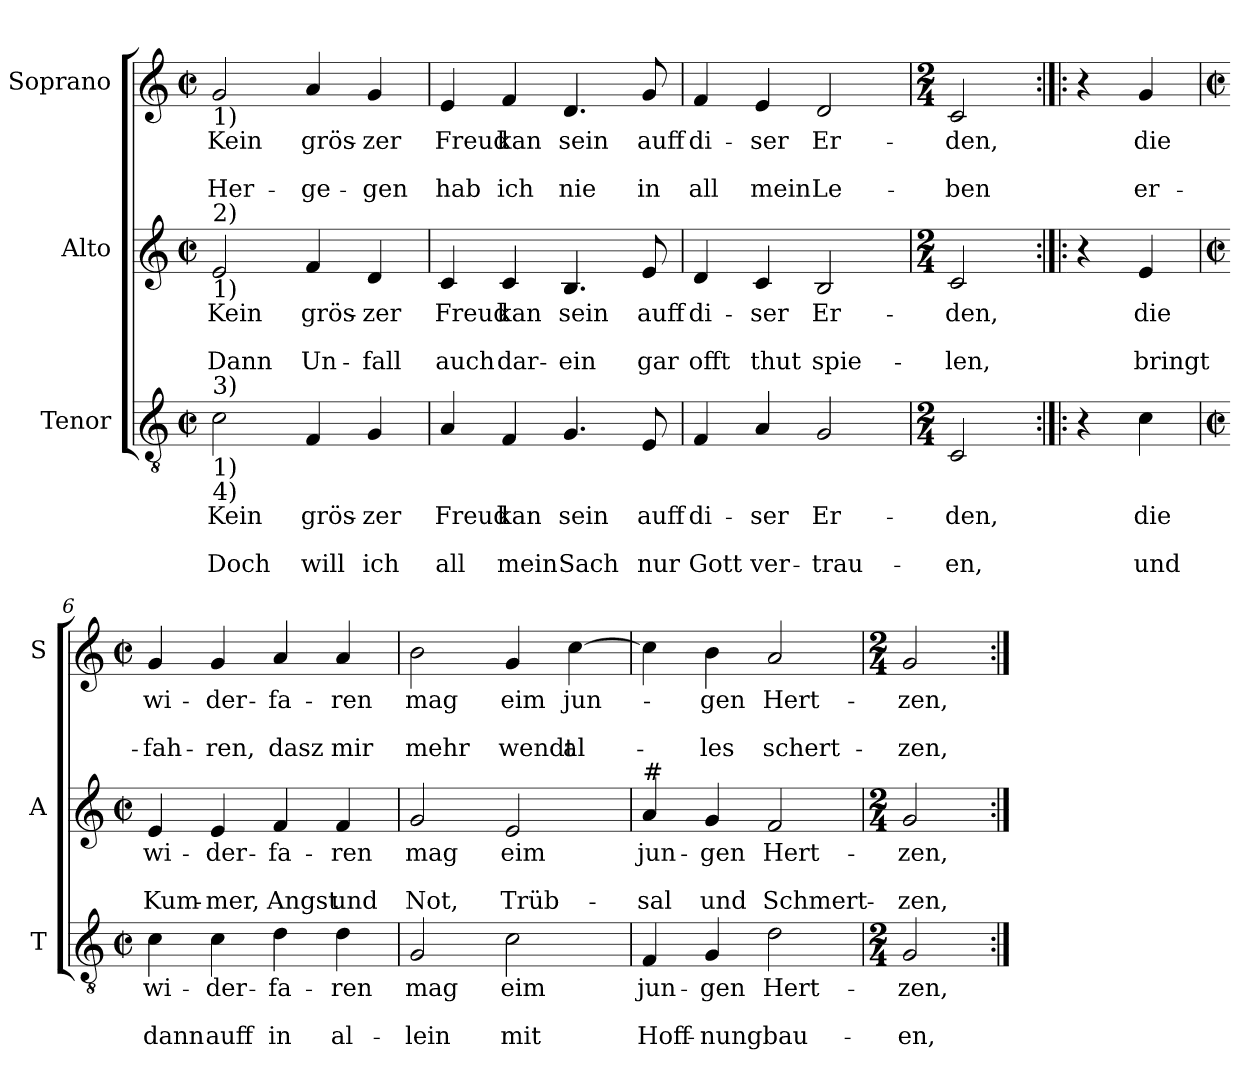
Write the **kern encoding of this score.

**kern	**text	**text	**text	**kern	**text	**text	**text	**kern	**text	**text	**text
*part3	*part3	*part3	*part3	*part2	*part2	*part2	*part2	*part1	*part1	*part1	*part1
*staff3	*staff3	*staff3	*staff3	*staff2	*staff2	*staff2	*staff2	*staff1	*staff1	*staff1	*staff1
*I"Tenor	*	*	*	*I"Alto	*	*	*	*I"Soprano	*	*	*
*I'T	*	*	*	*I'A	*	*	*	*I'S	*	*	*
*clefGv2	*	*	*	*clefG2	*	*	*	*clefG2	*	*	*
*k[]	*	*	*	*k[]	*	*	*	*k[]	*	*	*
*C:	*	*	*	*C:	*	*	*	*C:	*	*	*
*M2/2	*	*	*	*M2/2	*	*	*	*M2/2	*	*	*
*met(c|)	*	*	*	*met(c|)	*	*	*	*met(c|)	*	*	*
=1	=1	=1	=1	=1	=1	=1	=1	=1	=1	=1	=1
!	!	!	!	!	!	!	!	!LO:TX:b:t=1)	!	!	!
!	!	!	!	!LO:TX:a:t=2)	!	!	!	!	!	!	!
!	!	!	!	!LO:TX:b:t=1)	!	!	!	!	!	!	!
!LO:TX:a:t=3)	!	!	!	!	!	!	!	!	!	!	!
!LO:TX:b:t=1)	!	!	!	!	!	!	!	!	!	!	!
!LO:TX:b:t=4)	!	!	!	!	!	!	!	!	!	!	!
!	!LO:LY:b	!	!LO:LY:b	!	!LO:LY:b	!	!LO:LY:b	!	!LO:LY:b	!	!LO:LY:b
2c\	Kein	.	Doch	2e/	Kein	.	Dann	2g/	Kein	.	Her-
!	!LO:LY:b	!	!LO:LY:b	!	!LO:LY:b	!	!LO:LY:b	!	!LO:LY:b	!	!LO:LY:b
4F/	grös-	.	will	4f/	grös-	.	Un-	4a/	grös-	.	-ge-
!	!LO:LY:b	!	!LO:LY:b	!	!LO:LY:b	!	!LO:LY:b	!	!LO:LY:b	!	!LO:LY:b
4G/	-zer	.	ich	4d/	-zer	.	-fall	4g/	-zer	.	-gen
=2	=2	=2	=2	=2	=2	=2	=2	=2	=2	=2	=2
!	!LO:LY:b	!	!LO:LY:b	!	!LO:LY:b	!	!LO:LY:b	!	!LO:LY:b	!	!LO:LY:b
4A/	Freud	.	all	4c/	Freud	.	auch	4e/	Freud	.	hab
!	!LO:LY:b	!	!LO:LY:b	!	!LO:LY:b	!	!LO:LY:b	!	!LO:LY:b	!	!LO:LY:b
4F/	kan	.	mein	4c/	kan	.	dar-	4f/	kan	.	ich
!	!LO:LY:b	!	!LO:LY:b	!	!LO:LY:b	!	!LO:LY:b	!	!LO:LY:b	!	!LO:LY:b
4.G/	sein	.	Sach	4.B/	sein	.	-ein	4.d/	sein	.	nie
!	!LO:LY:b	!	!LO:LY:b	!	!LO:LY:b	!	!LO:LY:b	!	!LO:LY:b	!	!LO:LY:b
8E/	auff	.	nur	8e/	auff	.	gar	8g/	auff	.	in
=3	=3	=3	=3	=3	=3	=3	=3	=3	=3	=3	=3
!	!LO:LY:b	!	!LO:LY:b	!	!LO:LY:b	!	!LO:LY:b	!	!LO:LY:b	!	!LO:LY:b
4F/	di-	.	Gott	4d/	di-	.	offt	4f/	di-	.	all
!	!LO:LY:b	!	!LO:LY:b	!	!LO:LY:b	!	!LO:LY:b	!	!LO:LY:b	!	!LO:LY:b
4A/	-ser	.	ver-	4c/	-ser	.	thut	4e/	-ser	.	mein
!	!LO:LY:b	!	!LO:LY:b	!	!LO:LY:b	!	!LO:LY:b	!	!LO:LY:b	!	!LO:LY:b
2G/	Er-	.	-trau-	2B/	Er-	.	spie-	2d/	Er-	.	Le-
=4	=4	=4	=4	=4	=4	=4	=4	=4	=4	=4	=4
*M2/4	*	*	*	*M2/4	*	*	*	*M2/4	*	*	*
!	!LO:LY:b	!	!LO:LY:b	!	!LO:LY:b	!	!LO:LY:b	!	!LO:LY:b	!	!LO:LY:b
2C/	-den,	.	-en,	2c/	-den,	.	-len,	2c/	-den,	.	-ben
!!LO:LB:g=z
=5:|!|:	=5:|!|:	=5:|!|:	=5:|!|:	=5:|!|:	=5:|!|:	=5:|!|:	=5:|!|:	=5:|!|:	=5:|!|:	=5:|!|:	=5:|!|:
4r	.	.	.	4r	.	.	.	4r	.	.	.
!	!LO:LY:b	!	!LO:LY:b	!	!LO:LY:b	!	!LO:LY:b	!	!LO:LY:b	!	!LO:LY:b
4c\	die	.	und	4e/	die	.	bringt	4g/	die	.	er-
=6	=6	=6	=6	=6	=6	=6	=6	=6	=6	=6	=6
*M2/2	*	*	*	*M2/2	*	*	*	*M2/2	*	*	*
*met(c|)	*	*	*	*met(c|)	*	*	*	*met(c|)	*	*	*
!	!LO:LY:b	!	!LO:LY:b	!	!LO:LY:b	!	!LO:LY:b	!	!LO:LY:b	!	!LO:LY:b
4c\	wi-	.	dann	4e/	wi-	.	Kum-	4g/	wi-	.	-fah-
!	!LO:LY:b	!	!LO:LY:b	!	!LO:LY:b	!	!LO:LY:b	!	!LO:LY:b	!	!LO:LY:b
4c\	-der-	.	auff	4e/	-der-	.	-mer,	4g/	-der-	.	-ren,
!	!LO:LY:b	!	!LO:LY:b	!	!LO:LY:b	!	!LO:LY:b	!	!LO:LY:b	!	!LO:LY:b
4d\	-fa-	.	in	4f/	-fa-	.	Angst	4a/	-fa-	.	dasz
!	!LO:LY:b	!	!LO:LY:b	!	!LO:LY:b	!	!LO:LY:b	!	!LO:LY:b	!	!LO:LY:b
4d\	-ren	.	al-	4f/	-ren	.	und	4a/	-ren	.	mir
=7	=7	=7	=7	=7	=7	=7	=7	=7	=7	=7	=7
!	!LO:LY:b	!	!LO:LY:b	!	!LO:LY:b	!	!LO:LY:b	!	!LO:LY:b	!	!LO:LY:b
2G/	mag	.	-lein	2g/	mag	.	Not,	2b\	mag	.	mehr
!	!LO:LY:b	!	!LO:LY:b	!	!LO:LY:b	!	!LO:LY:b	!	!LO:LY:b	!	!LO:LY:b
2c\	eim	.	mit	2e/	eim	.	Trüb-	4g/	eim	.	wendt
!	!	!	!	!	!	!	!	!	!LO:LY:b	!	!LO:LY:b
.	.	.	.	.	.	.	.	[4cc\	jun-	.	al-
=8	=8	=8	=8	=8	=8	=8	=8	=8	=8	=8	=8
!	!	!	!	!LO:TX:a:t=#	!	!	!	!	!	!	!
!	!LO:LY:b	!	!LO:LY:b	!	!LO:LY:b	!	!LO:LY:b	!	!	!	!
4F/	jun-	.	Hoff-	4a/	jun-	.	-sal	4cc\]	.	.	.
!	!LO:LY:b	!	!LO:LY:b	!	!LO:LY:b	!	!LO:LY:b	!	!LO:LY:b	!	!LO:LY:b
4G/	-gen	.	-nung	4g/	-gen	.	und	4b\	-gen	.	-les
!	!LO:LY:b	!	!LO:LY:b	!	!LO:LY:b	!	!LO:LY:b	!	!LO:LY:b	!	!LO:LY:b
2d\	Hert-	.	bau-	2f/	Hert-	.	Schmert-	2a/	Hert-	.	schert-
!!LO:PB:g=z
=9	=9	=9	=9	=9	=9	=9	=9	=9	=9	=9	=9
*M2/4	*	*	*	*M2/4	*	*	*	*M2/4	*	*	*
!	!LO:LY:b	!	!LO:LY:b	!	!LO:LY:b	!	!LO:LY:b	!	!LO:LY:b	!	!LO:LY:b
2G/	-zen,	.	-en,	2g/	-zen,	.	-zen,	2g/	-zen,	.	-zen,
=:|!	=:|!	=:|!	=:|!	=:|!	=:|!	=:|!	=:|!	=:|!	=:|!	=:|!	=:|!
*-	*-	*-	*-	*-	*-	*-	*-	*-	*-	*-	*-
